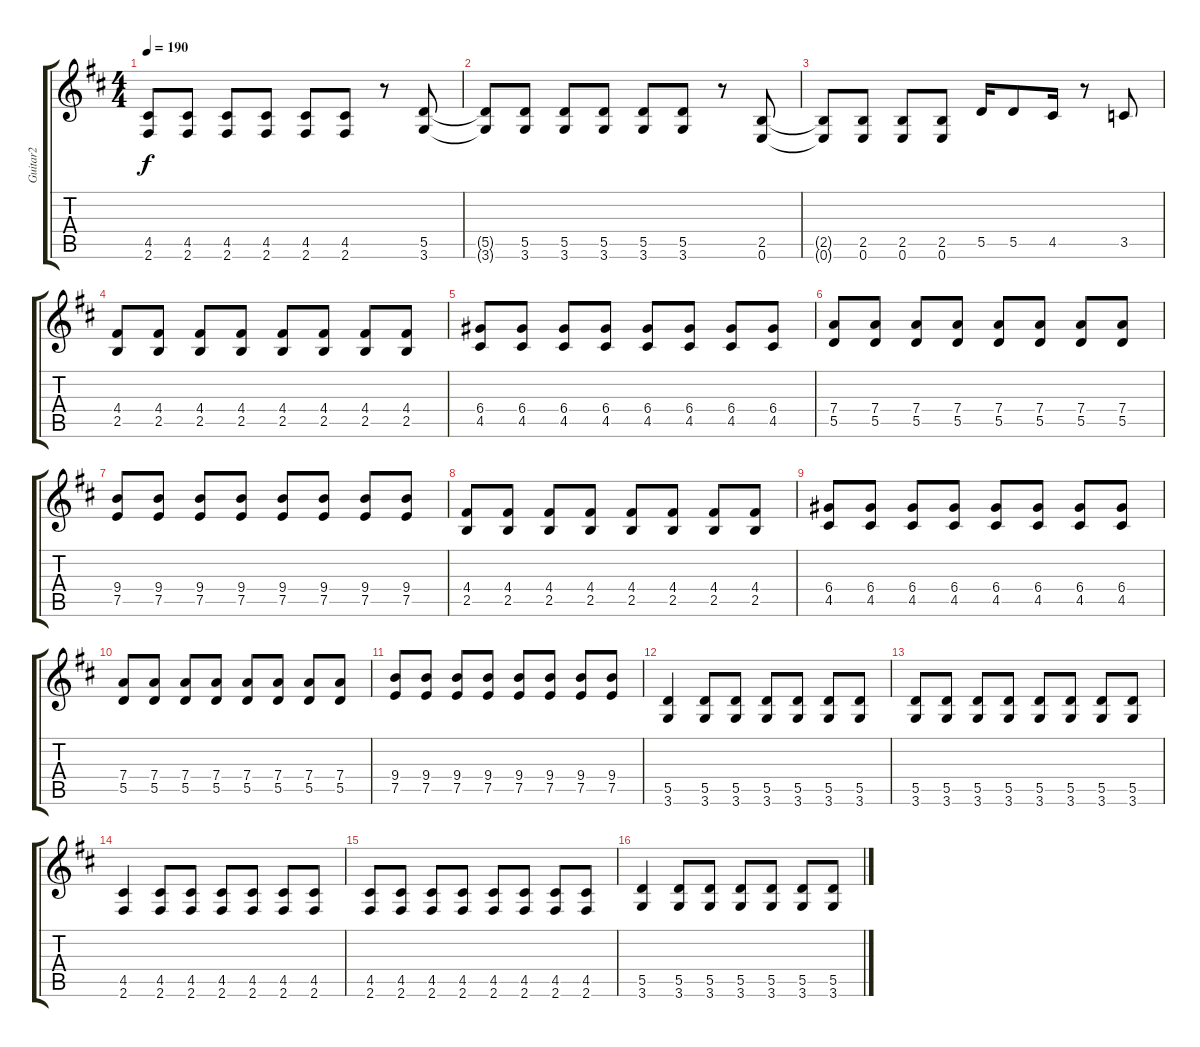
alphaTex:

\track ("Guitar2" "Guitar2") {instrument distortionguitar}
\staff {score tabs}
\tuning (E4 B3 G3 D3 A2 E2) {hide}
\ts (4 4)
\tempo 190
\clef g2
\ks d
(4.5{t} 2.6{t}).8{dy f} (4.5 2.6).8 (4.5 2.6).8 (4.5 2.6).8 (4.5 2.6).8 (4.5 2.6).8 r.8 (5.5 3.6).8 |
(5.5{t} 3.6{t}).8 (5.5 3.6).8 (5.5 3.6).8 (5.5 3.6).8 (5.5 3.6).8 (5.5 3.6).8 r.8 (2.5 0.6).8 |
(2.5{t} 0.6{t}).8 (2.5 0.6).8 (2.5 0.6).8 (2.5 0.6).8 5.5.16 5.5.8 4.5.16 r.8 3.5.8 |
(4.4 2.5).8 (4.4 2.5).8 (4.4 2.5).8 (4.4 2.5).8 (4.4 2.5).8 (4.4 2.5).8 (4.4 2.5).8 (4.4 2.5).8 |
(6.4 4.5).8 (6.4 4.5).8 (6.4 4.5).8 (6.4 4.5).8 (6.4 4.5).8 (6.4 4.5).8 (6.4 4.5).8 (6.4 4.5).8 |
(7.4 5.5).8 (7.4 5.5).8 (7.4 5.5).8 (7.4 5.5).8 (7.4 5.5).8 (7.4 5.5).8 (7.4 5.5).8 (7.4 5.5).8 |
(9.4 7.5).8 (9.4 7.5).8 (9.4 7.5).8 (9.4 7.5).8 (9.4 7.5).8 (9.4 7.5).8 (9.4 7.5).8 (9.4 7.5).8 |
(4.4 2.5).8 (4.4 2.5).8 (4.4 2.5).8 (4.4 2.5).8 (4.4 2.5).8 (4.4 2.5).8 (4.4 2.5).8 (4.4 2.5).8 |
(6.4 4.5).8 (6.4 4.5).8 (6.4 4.5).8 (6.4 4.5).8 (6.4 4.5).8 (6.4 4.5).8 (6.4 4.5).8 (6.4 4.5).8 |
(7.4 5.5).8 (7.4 5.5).8 (7.4 5.5).8 (7.4 5.5).8 (7.4 5.5).8 (7.4 5.5).8 (7.4 5.5).8 (7.4 5.5).8 |
(9.4 7.5).8 (9.4 7.5).8 (9.4 7.5).8 (9.4 7.5).8 (9.4 7.5).8 (9.4 7.5).8 (9.4 7.5).8 (9.4 7.5).8 |
(5.5 3.6).4 (5.5 3.6).8 (5.5 3.6).8 (5.5 3.6).8 (5.5 3.6).8 (5.5 3.6).8 (5.5 3.6).8 |
(5.5 3.6).8 (5.5 3.6).8 (5.5 3.6).8 (5.5 3.6).8 (5.5 3.6).8 (5.5 3.6).8 (5.5 3.6).8 (5.5 3.6).8 |
(4.5 2.6).4 (4.5 2.6).8 (4.5 2.6).8 (4.5 2.6).8 (4.5 2.6).8 (4.5 2.6).8 (4.5 2.6).8 |
(4.5 2.6).8 (4.5 2.6).8 (4.5 2.6).8 (4.5 2.6).8 (4.5 2.6).8 (4.5 2.6).8 (4.5 2.6).8 (4.5 2.6).8 |
(5.5 3.6).4 (5.5 3.6).8 (5.5 3.6).8 (5.5 3.6).8 (5.5 3.6).8 (5.5 3.6).8 (5.5 3.6).8
